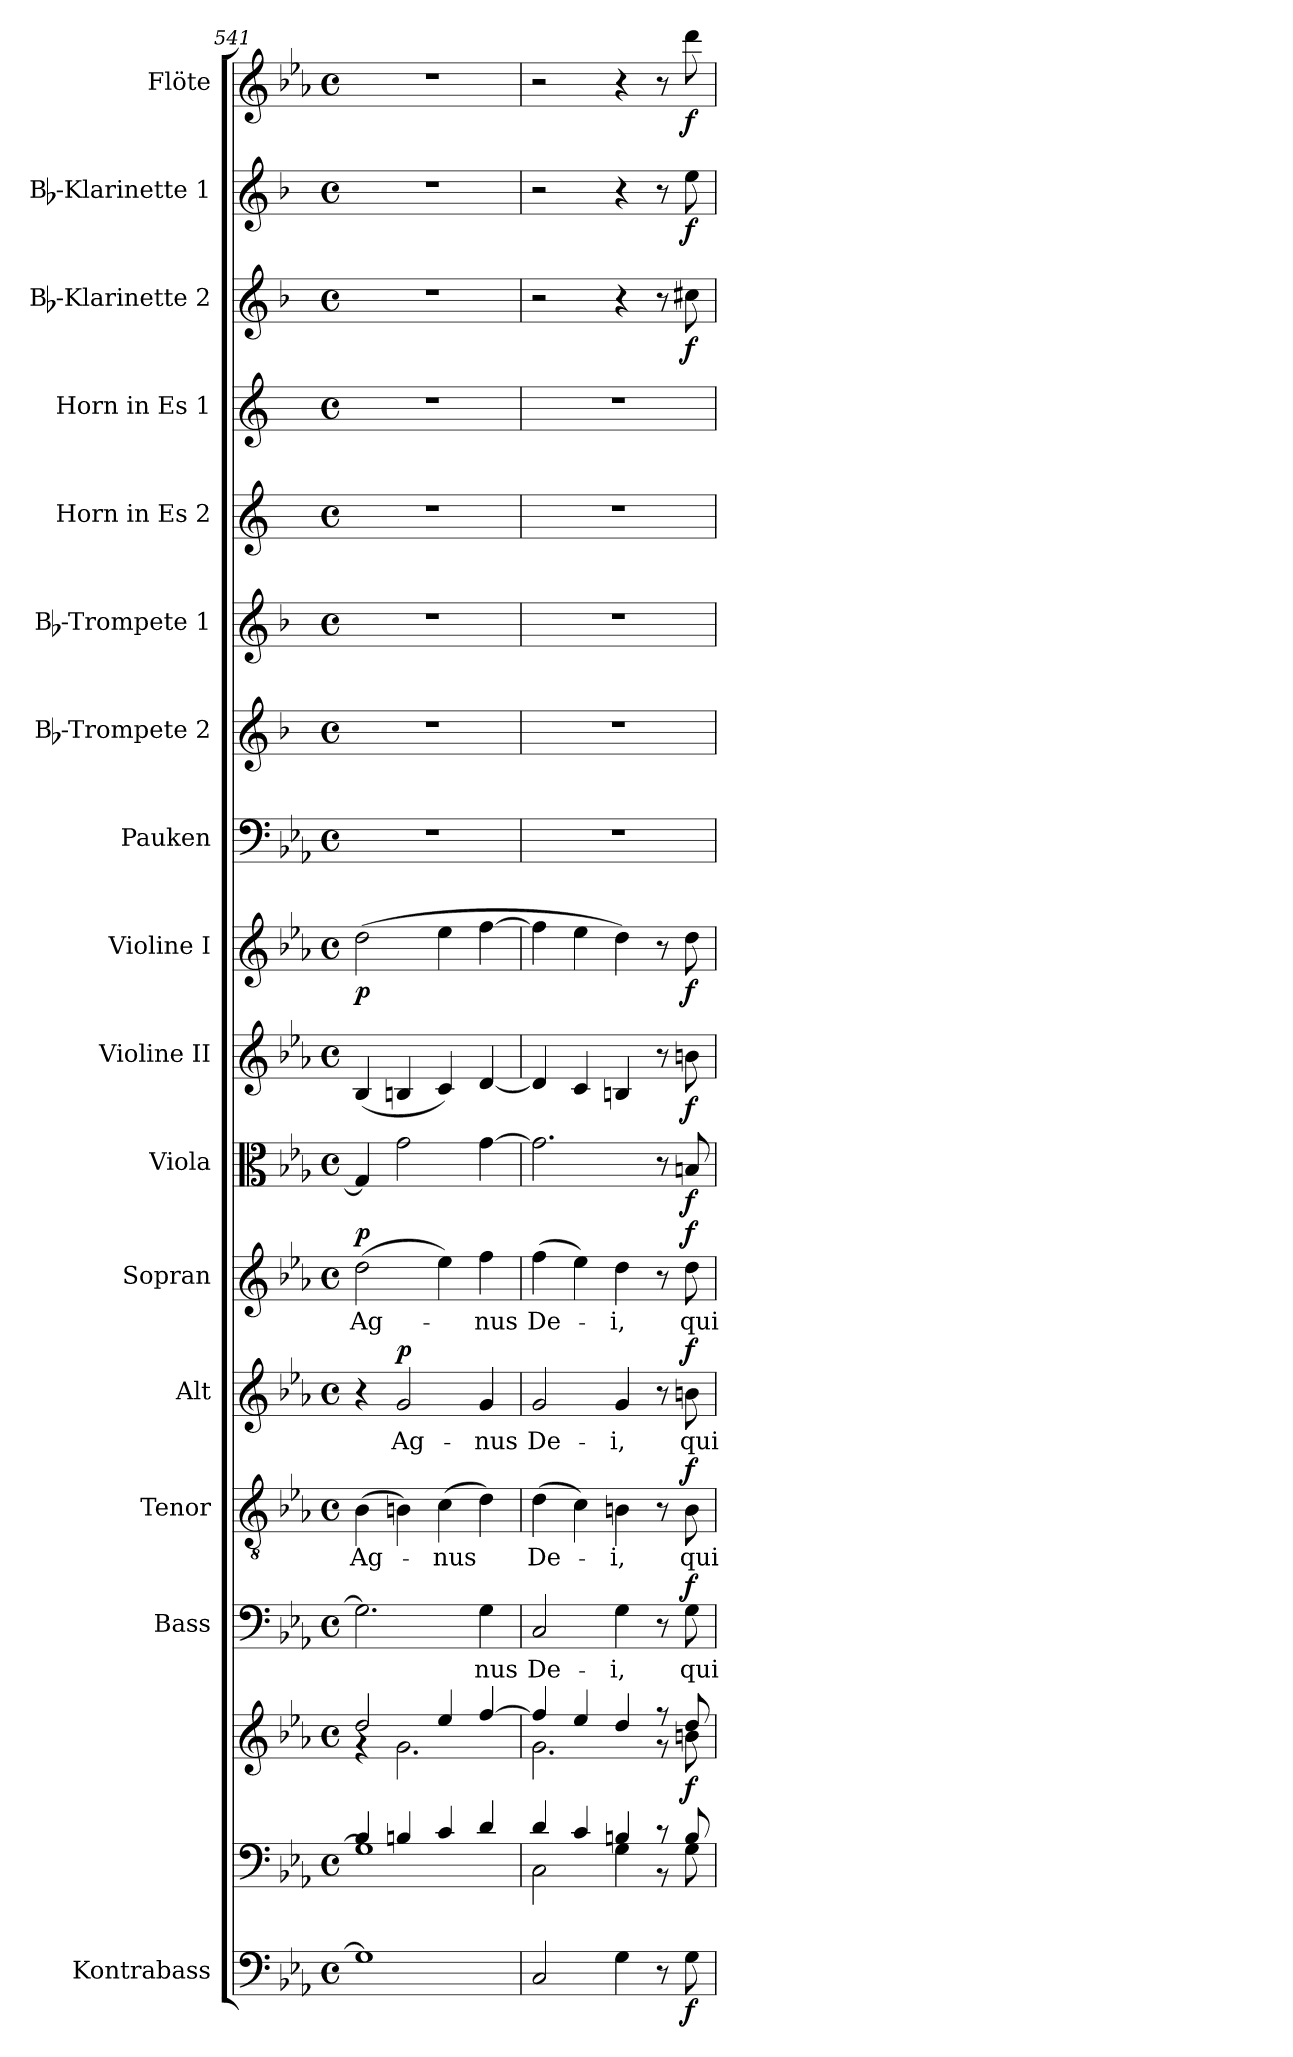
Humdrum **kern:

**kern	**dynam	**kern	**kern	**dynam	**kern	**text	**dynam	**kern	**text	**dynam	**kern	**text	**dynam	**kern	**text	**dynam	**kern	**dynam	**kern	**dynam	**kern	**dynam	**kern	**kern	**kern	**kern	**kern	**kern	**dynam	**kern	**dynam	**kern	**dynam
*part17	*part17	*part16	*part16	*part16	*part15	*part15	*part15	*part14	*part14	*part14	*part13	*part13	*part13	*part12	*part12	*part12	*part11	*part11	*part10	*part10	*part9	*part9	*part8	*part7	*part6	*part5	*part4	*part3	*part3	*part2	*part2	*part1	*part1
*staff18	*staff18	*staff17	*staff16	*staff16/17	*staff15	*staff15	*staff15	*staff14	*staff14	*staff14	*staff13	*staff13	*staff13	*staff12	*staff12	*staff12	*staff11	*staff11	*staff10	*staff10	*staff9	*staff9	*staff8	*staff7	*staff6	*staff5	*staff4	*staff3	*staff3	*staff2	*staff2	*staff1	*staff1
*I"Kontrabass	*	*	*	*	*I"Bass	*	*	*I"Tenor	*	*	*I"Alt	*	*	*I"Sopran	*	*	*I"Viola	*	*I"Violine II	*	*I"Violine I	*	*I"Pauken	*I"Bb-Trompete 2	*I"Bb-Trompete 1	*I"Horn in Es 2	*I"Horn in Es 1	*I"Bb-Klarinette 2	*	*I"Bb-Klarinette 1	*	*I"Flöte	*
*I'Kb.	*	*	*	*	*I'B.	*	*	*I'T.	*	*	*I'A.	*	*	*I'S.	*	*	*I'Vla.	*	*I'Vl. II	*	*I'Vl. I	*	*I'Pk.	*I'Bb Trp. 2	*I'Bb Trp. 1	*	*	*I'Bb Kl. 2	*	*I'Bb Kl. 1	*	*I'Fl.	*
*clefF4	*	*clefF4	*clefG2	*	*clefF4	*	*	*clefGv2	*	*	*clefG2	*	*	*clefG2	*	*	*clefC3	*	*clefG2	*	*clefG2	*	*clefF4	*clefG2	*clefG2	*clefG2	*clefG2	*clefG2	*	*clefG2	*	*clefG2	*
*ITrd7c12	*	*	*	*	*	*	*	*	*	*	*	*	*	*	*	*	*	*	*	*	*	*	*	*ITrd1c2	*ITrd1c2	*ITrd5c9	*ITrd5c9	*ITrd1c2	*	*ITrd1c2	*	*	*
*k[b-e-a-]	*	*k[b-e-a-]	*k[b-e-a-]	*	*k[b-e-a-]	*	*	*k[b-e-a-]	*	*	*k[b-e-a-]	*	*	*k[b-e-a-]	*	*	*k[b-e-a-]	*	*k[b-e-a-]	*	*k[b-e-a-]	*	*k[b-e-a-]	*k[b-e-a-]	*k[b-e-a-]	*k[b-e-a-]	*k[b-e-a-]	*k[b-e-a-]	*	*k[b-e-a-]	*	*k[b-e-a-]	*
*E-:	*	*E-:	*E-:	*	*E-:	*	*	*E-:	*	*	*E-:	*	*	*E-:	*	*	*E-:	*	*E-:	*	*E-:	*	*E-:	*E-:	*E-:	*E-:	*E-:	*E-:	*	*E-:	*	*E-:	*
*M4/4	*	*M4/4	*M4/4	*	*M4/4	*	*	*M4/4	*	*	*M4/4	*	*	*M4/4	*	*	*M4/4	*	*M4/4	*	*M4/4	*	*M4/4	*M4/4	*M4/4	*M4/4	*M4/4	*M4/4	*	*M4/4	*	*M4/4	*
*met(c)	*	*met(c)	*met(c)	*	*met(c)	*	*	*met(c)	*	*	*met(c)	*	*	*met(c)	*	*	*met(c)	*	*met(c)	*	*met(c)	*	*met(c)	*met(c)	*met(c)	*met(c)	*met(c)	*met(c)	*	*met(c)	*	*met(c)	*
=541	=541	=541	=541	=541	=541	=541	=541	=541	=541	=541	=541	=541	=541	=541	=541	=541	=541	=541	=541	=541	=541	=541	=541	=541	=541	=541	=541	=541	=541	=541	=541	=541	=541
*	*	*^	*^	*	*	*	*	*	*	*	*	*	*	*	*	*	*	*	*	*	*	*	*	*	*	*	*	*	*	*	*	*	*
!	!	!	!	!	!	!	!	!	!	!	!LO:LY:b	!	!	!	!	!	!LO:LY:b	!LO:DY:a	!	!	!	!	!	!LO:DY:b	!	!	!	!	!	!	!	!	!	!	!
1GG]	.	4B-/	1G]	2dd/	4rf	.	2.G\]	.	.	(>4B-\	Ag-	.	4r	.	.	(>2dd\	Ag-	p	4G/]	.	(<4B-/	.	(>2dd\	p	1r	1r	1r	1r	1r	1r	.	1r	.	1r	.
!	!	!	!	!	!	!	!	!	!	!	!	!	!	!LO:LY:b	!LO:DY:a	!	!	!	!	!	!	!	!	!	!	!	!	!	!	!	!	!	!	!	!
.	.	4Bn/	.	.	2.g\	.	.	.	.	4Bn\)	.	.	2g/	Ag-	p	.	.	.	2g\	.	4Bn/	.	.	.	.	.	.	.	.	.	.	.	.	.	.
!	!	!	!	!	!	!	!	!	!	!	!LO:LY:b	!	!	!	!	!	!	!	!	!	!	!	!	!	!	!	!	!	!	!	!	!	!	!	!
.	.	4c/	.	4ee-/	.	.	.	.	.	(>4c\	-nus	.	.	.	.	4ee-\)	.	.	.	.	4c/)	.	4ee-\	.	.	.	.	.	.	.	.	.	.	.	.
!	!	!	!	!	!	!	!	!LO:LY:b	!	!	!	!	!	!LO:LY:b	!	!	!LO:LY:b	!	!	!	!	!	!	!	!	!	!	!	!	!	!	!	!	!	!
.	.	4d/	.	[>4ff/	.	.	4G\	-nus	.	4d\)	.	.	4g/	-nus	.	4ff\	-nus	.	[4g\	.	[4d/	.	[4ff\	.	.	.	.	.	.	.	.	.	.	.	.
=542	=542	=542	=542	=542	=542	=542	=542	=542	=542	=542	=542	=542	=542	=542	=542	=542	=542	=542	=542	=542	=542	=542	=542	=542	=542	=542	=542	=542	=542	=542	=542	=542	=542	=542	=542
!	!	!	!	!	!	!	!	!LO:LY:b	!	!	!LO:LY:b	!	!	!LO:LY:b	!	!	!LO:LY:b	!	!	!	!	!	!	!	!	!	!	!	!	!	!	!	!	!	!
2CC/	.	4d/	2C\	4ff/]	2.g\	.	2C/	De-	.	(>4d\	De-	.	2g/	De-	.	(>4ff\	De-	.	2.g\]	.	4d/]	.	4ff\]	.	1r	1r	1r	1r	1r	2r	.	2r	.	2r	.
.	.	4c/	.	4ee-/	.	.	.	.	.	4c\)	.	.	.	.	.	4ee-\)	.	.	.	.	4c/	.	4ee-\	.	.	.	.	.	.	.	.	.	.	.	.
!	!	!	!	!	!	!	!	!LO:LY:b	!	!	!LO:LY:b	!	!	!LO:LY:b	!	!	!LO:LY:b	!	!	!	!	!	!	!	!	!	!	!	!	!	!	!	!	!	!
4GG\	.	4Bn/	4G\	4dd/	.	.	4G\	-i,	.	4Bn\	-i,	.	4g/	-i,	.	4dd\	-i,	.	.	.	4Bn/	.	4dd\)	.	.	.	.	.	.	4r	.	4r	.	4r	.
8r	.	8r	8r	8r	8r	.	8r	.	.	8r	.	.	8r	.	.	8r	.	.	8r	.	8r	.	8r	.	.	.	.	.	.	8r	.	8r	.	8r	.
!	!LO:DY:b	!	!	!	!	!LO:DY:b	!	!LO:LY:b	!LO:DY:a	!	!LO:LY:b	!LO:DY:a	!	!LO:LY:b	!LO:DY:a	!	!LO:LY:b	!LO:DY:a	!	!LO:DY:b	!	!LO:DY:b	!	!LO:DY:b	!	!	!	!	!	!	!LO:DY:b	!	!LO:DY:b	!	!LO:DY:b
8GG\	f	8B/	8G\	8dd/	8bn\	f	8G\	qui	f	8B\	qui	f	8bn\	qui	f	8dd\	qui	f	8Bn/	f	8bn\	f	8dd\	f	.	.	.	.	.	8bn\	f	8dd\	f	8ddd\	f
*	*	*v	*v	*	*	*	*	*	*	*	*	*	*	*	*	*	*	*	*	*	*	*	*	*	*	*	*	*	*	*	*	*	*	*	*
*	*	*	*v	*v	*	*	*	*	*	*	*	*	*	*	*	*	*	*	*	*	*	*	*	*	*	*	*	*	*	*	*	*	*	*
=	=	=	=	=	=	=	=	=	=	=	=	=	=	=	=	=	=	=	=	=	=	=	=	=	=	=	=	=	=	=	=	=	=
*-	*-	*-	*-	*-	*-	*-	*-	*-	*-	*-	*-	*-	*-	*-	*-	*-	*-	*-	*-	*-	*-	*-	*-	*-	*-	*-	*-	*-	*-	*-	*-	*-	*-
